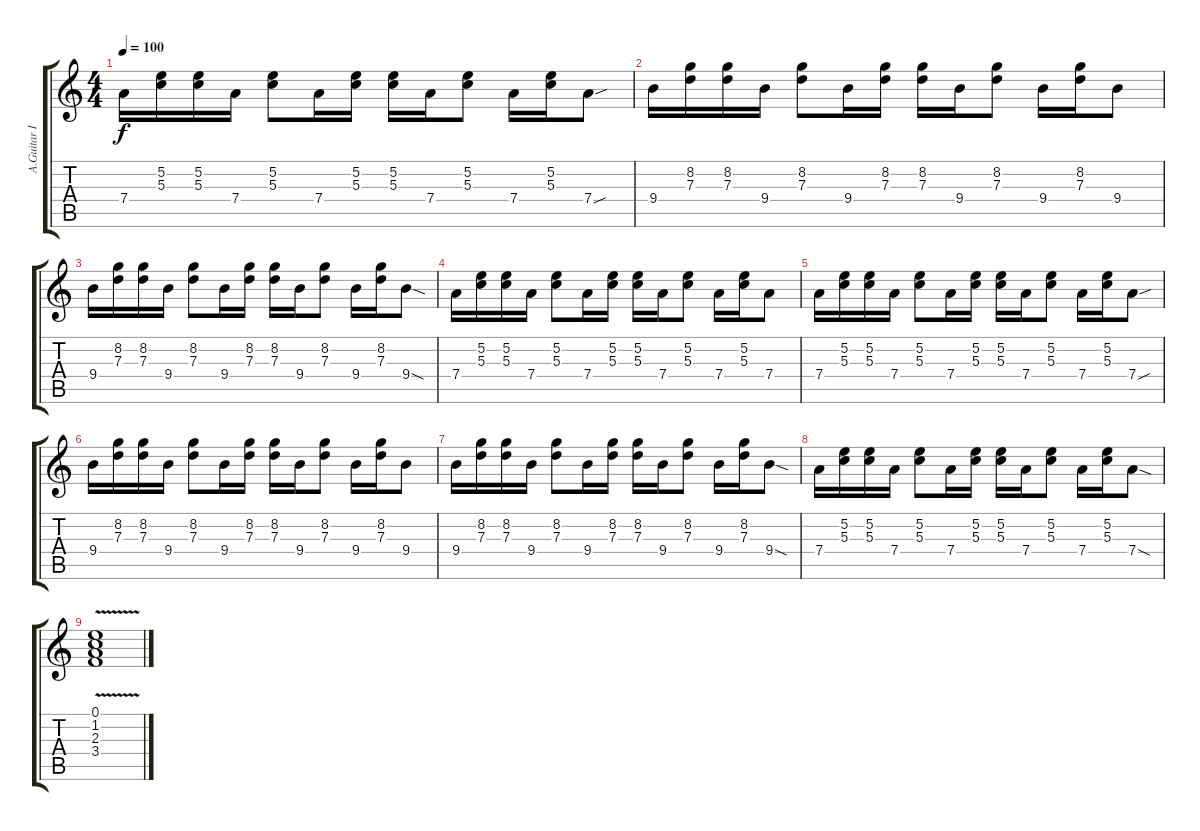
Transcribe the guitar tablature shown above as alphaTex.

\track ("A.Guitar II" "A.Guitar I") {instrument acousticguitarnylon}
\staff {score tabs}
\tuning (E4 B3 G3 D3 A2 E2) {hide}
\ts (4 4)
\tempo 100
\clef g2
\ks c
7.4.16{dy f} (5.2 5.3).16 (5.2 5.3).16 7.4.16 (5.2 5.3).8 7.4.16 (5.2 5.3).16 (5.2 5.3).16 7.4.16 (5.2 5.3).8 7.4.16 (5.2 5.3).16 7.4{sou}.8 |
9.4.16 (8.2 7.3).16 (8.2 7.3).16 9.4.16 (8.2 7.3).8 9.4.16 (8.2 7.3).16 (8.2 7.3).16 9.4.16 (8.2 7.3).8 9.4.16 (8.2 7.3).16 9.4.8 |
9.4.16 (8.2 7.3).16 (8.2 7.3).16 9.4.16 (8.2 7.3).8 9.4.16 (8.2 7.3).16 (8.2 7.3).16 9.4.16 (8.2 7.3).8 9.4.16 (8.2 7.3).16 9.4{sod}.8 |
7.4.16 (5.2 5.3).16 (5.2 5.3).16 7.4.16 (5.2 5.3).8 7.4.16 (5.2 5.3).16 (5.2 5.3).16 7.4.16 (5.2 5.3).8 7.4.16 (5.2 5.3).16 7.4.8 |
7.4.16 (5.2 5.3).16 (5.2 5.3).16 7.4.16 (5.2 5.3).8 7.4.16 (5.2 5.3).16 (5.2 5.3).16 7.4.16 (5.2 5.3).8 7.4.16 (5.2 5.3).16 7.4{sou}.8 |
9.4.16 (8.2 7.3).16 (8.2 7.3).16 9.4.16 (8.2 7.3).8 9.4.16 (8.2 7.3).16 (8.2 7.3).16 9.4.16 (8.2 7.3).8 9.4.16 (8.2 7.3).16 9.4.8 |
9.4.16 (8.2 7.3).16 (8.2 7.3).16 9.4.16 (8.2 7.3).8 9.4.16 (8.2 7.3).16 (8.2 7.3).16 9.4.16 (8.2 7.3).8 9.4.16 (8.2 7.3).16 9.4{sod}.8 |
7.4.16 (5.2 5.3).16 (5.2 5.3).16 7.4.16 (5.2 5.3).8 7.4.16 (5.2 5.3).16 (5.2 5.3).16 7.4.16 (5.2 5.3).8 7.4.16 (5.2 5.3).16 7.4{sod}.8 |
(0.1 1.2 2.3 3.4{v}).1
